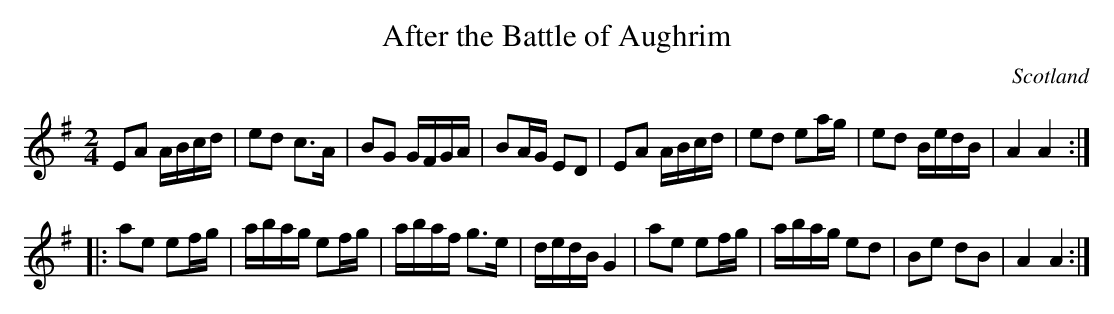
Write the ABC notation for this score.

X:1
T:After the Battle of Aughrim
M:2/4
O:Scotland
O:Ireland
K:A dorian
E2A2 ABcd | e2d2 c3A | B2G2 GFGA | B2AG E2D2 |\
E2A2 ABcd | e2d2 e2ag | e2d2 BedB | A4 A4 :|
|:\
a2e2 e2fg | abag e2fg | abaf g3e | dedB G4 | \
a2e2 e2fg | abag e2d2 | B2e2 d2B2 | A4 A4 :|
